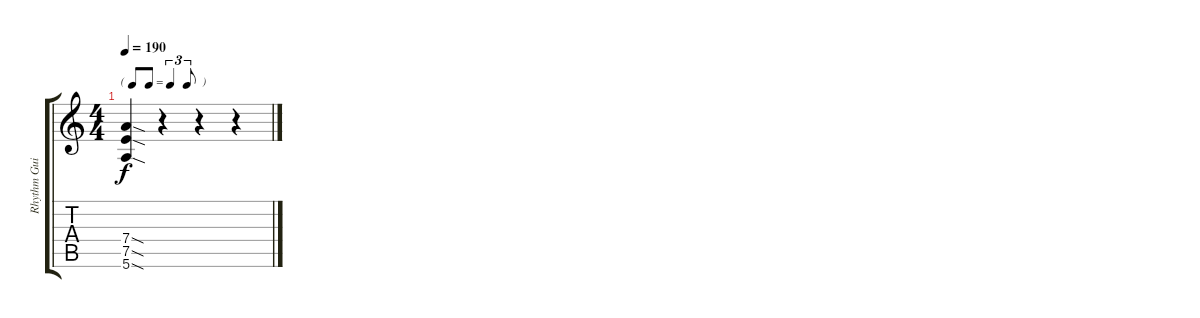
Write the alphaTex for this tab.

\track ("Rhythm Guitar right" "Rhythm Gui") {instrument overdrivenguitar}
\staff {score tabs}
\tuning (E4 B3 G3 D3 A2 E2) {hide}
\ts (4 4)
\tf triplet8th
\tempo 190
\clef g2
\ks c
(7.4{sod} 7.5{sod} 5.6{sod}).4{dy f} r.4 r.4 r.4
